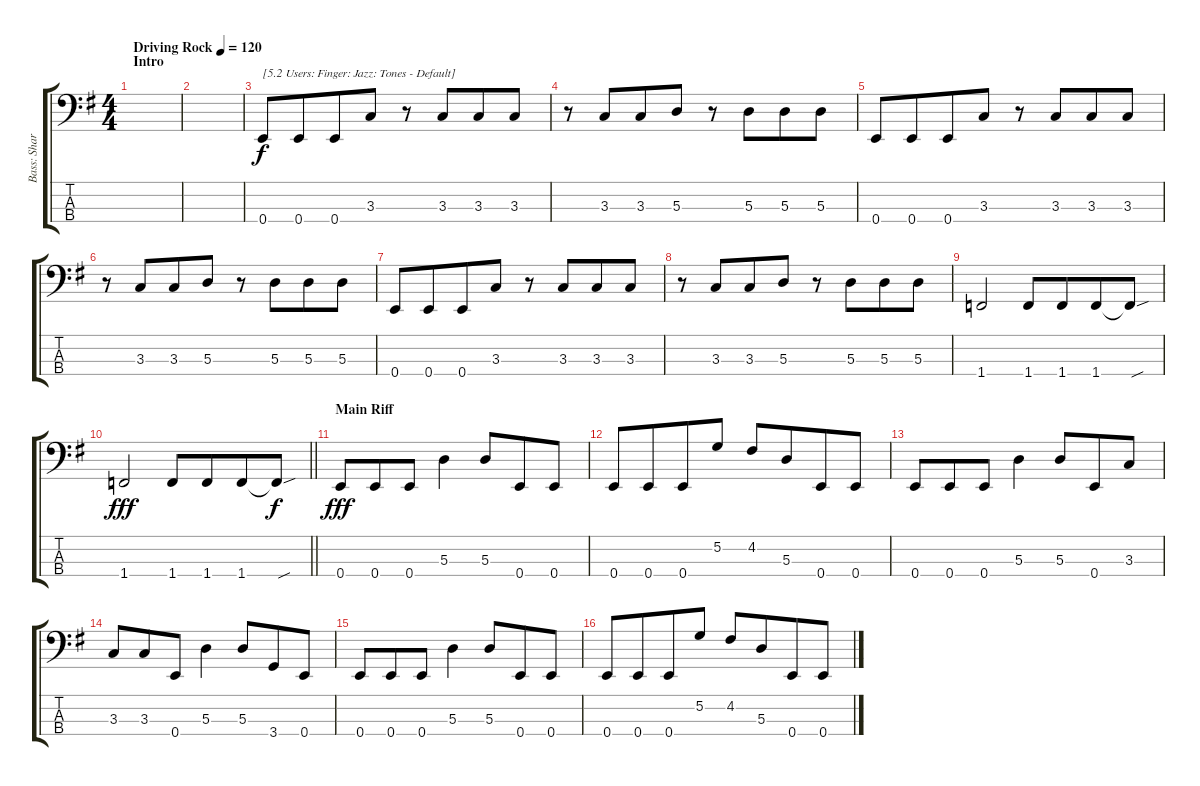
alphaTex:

\track ("Bass: Share" "Bass: Shar") {instrument electricbassfinger}
\staff {score tabs}
\tuning (G2 D2 A1 E1) {hide}
\ts (4 4)
\section ("" "Intro")
\tempo (120 "Driving Rock")
\clef f4
\ks g
|
|
0.4.8{txt "[5.2 Users: Finger: Jazz: Tones - Default]"} 0.4.8{beam merge} 0.4.8 3.3.8 r.8 3.3.8{beam merge} 3.3.8 3.3.8 |
r.8 3.3.8{beam merge} 3.3.8 5.3.8 r.8 5.3.8{beam merge} 5.3.8 5.3.8 |
0.4.8 0.4.8{beam merge} 0.4.8 3.3.8 r.8 3.3.8{beam merge} 3.3.8 3.3.8 |
r.8 3.3.8{beam merge} 3.3.8 5.3.8 r.8 5.3.8{beam merge} 5.3.8 5.3.8 |
0.4.8 0.4.8{beam merge} 0.4.8 3.3.8 r.8 3.3.8{beam merge} 3.3.8 3.3.8 |
r.8 3.3.8{beam merge} 3.3.8 5.3.8 r.8 5.3.8{beam merge} 5.3.8 5.3.8 |
1.4.2 1.4.8 1.4.8{beam merge} 1.4.8 1.4{sou t}.8{dy f} |
\barLineRight lightlight
1.4.2{dy fff} 1.4.8 1.4.8{beam merge} 1.4.8 1.4{sou t}.8{dy f} |
\section ("" "Main Riff")
0.4.8{dy fff} 0.4.8{beam merge} 0.4.8 5.3.4 5.3.8{beam merge} 0.4.8 0.4.8 |
0.4.8 0.4.8{beam merge} 0.4.8 5.2.8{beam split} 4.2.8 5.3.8{beam merge} 0.4.8 0.4.8 |
0.4.8 0.4.8{beam merge} 0.4.8 5.3.4 5.3.8{beam merge} 0.4.8 3.3.8 |
3.3.8 3.3.8{beam merge} 0.4.8 5.3.4 5.3.8{beam merge} 3.4.8 0.4.8 |
0.4.8 0.4.8{beam merge} 0.4.8 5.3.4 5.3.8{beam merge} 0.4.8 0.4.8 |
0.4.8 0.4.8{beam merge} 0.4.8 5.2.8{beam split} 4.2.8 5.3.8{beam merge} 0.4.8 0.4.8
